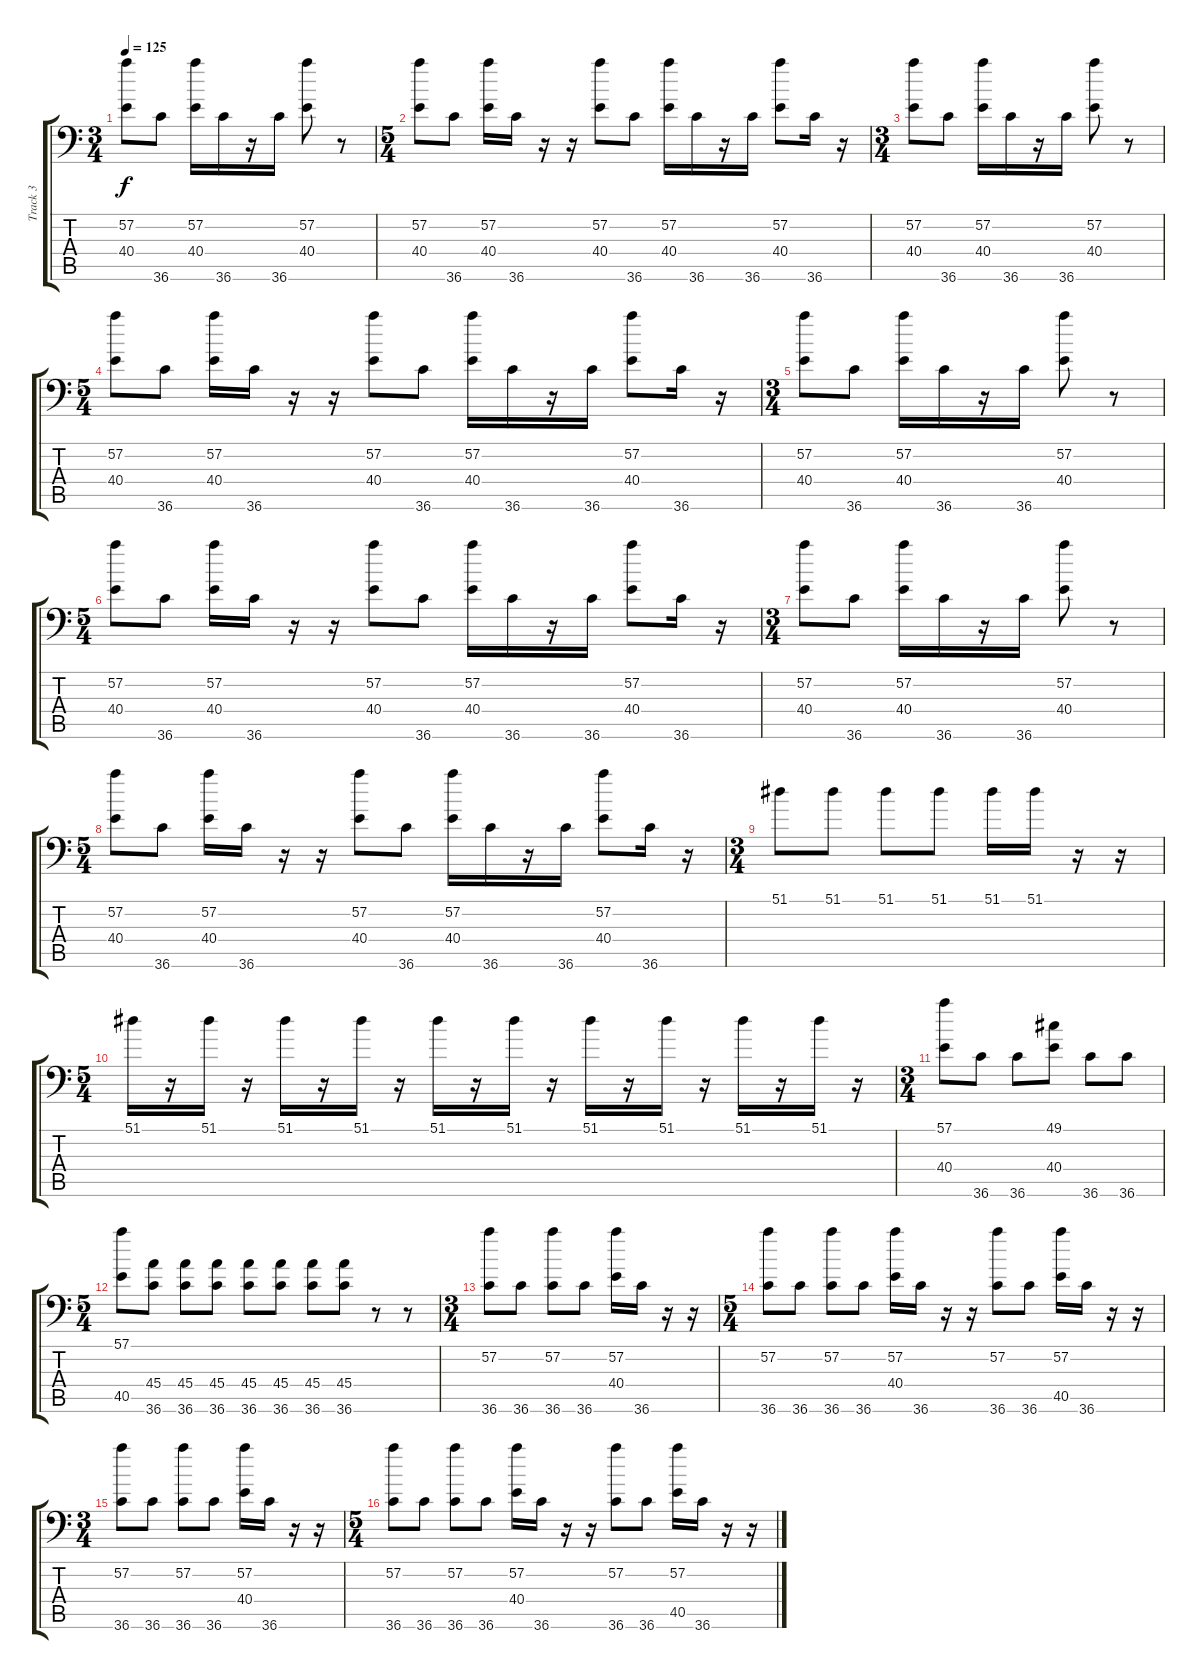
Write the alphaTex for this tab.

\track ("Track 3" "Track 3") {instrument acousticgrandpiano}
\staff {score tabs}
\tuning (C-1 C-1 C-1 C-1 C-1 C-1) {hide}
\ts (3 4)
\tempo 125
\clef f4
\ks c
(57.2 40.4).8{dy f} 36.6.8 (57.2 40.4).16 36.6.16 r.16 36.6.16 (57.2 40.4).8 r.8 |
\ts (5 4)
(57.2 40.4).8 36.6.8 (57.2 40.4).16 36.6.16 r.16 r.16 (57.2 40.4).8 36.6.8 (57.2 40.4).16 36.6.16 r.16 36.6.16 (57.2 40.4).8 36.6.16 r.16 |
\ts (3 4)
(57.2 40.4).8 36.6.8 (57.2 40.4).16 36.6.16 r.16 36.6.16 (57.2 40.4).8 r.8 |
\ts (5 4)
(57.2 40.4).8 36.6.8 (57.2 40.4).16 36.6.16 r.16 r.16 (57.2 40.4).8 36.6.8 (57.2 40.4).16 36.6.16 r.16 36.6.16 (57.2 40.4).8 36.6.16 r.16 |
\ts (3 4)
(57.2 40.4).8 36.6.8 (57.2 40.4).16 36.6.16 r.16 36.6.16 (57.2 40.4).8 r.8 |
\ts (5 4)
(57.2 40.4).8 36.6.8 (57.2 40.4).16 36.6.16 r.16 r.16 (57.2 40.4).8 36.6.8 (57.2 40.4).16 36.6.16 r.16 36.6.16 (57.2 40.4).8 36.6.16 r.16 |
\ts (3 4)
(57.2 40.4).8 36.6.8 (57.2 40.4).16 36.6.16 r.16 36.6.16 (57.2 40.4).8 r.8 |
\ts (5 4)
(57.2 40.4).8 36.6.8 (57.2 40.4).16 36.6.16 r.16 r.16 (57.2 40.4).8 36.6.8 (57.2 40.4).16 36.6.16 r.16 36.6.16 (57.2 40.4).8 36.6.16 r.16 |
\ts (3 4)
51.1.8 51.1.8 51.1.8 51.1.8 51.1.16 51.1.16 r.16 r.16 |
\ts (5 4)
51.1.16 r.16 51.1.16 r.16 51.1.16 r.16 51.1.16 r.16 51.1.16 r.16 51.1.16 r.16 51.1.16 r.16 51.1.16 r.16 51.1.16 r.16 51.1.16 r.16 |
\ts (3 4)
(57.1 40.4).8 36.6.8 36.6.8 (49.1 40.4).8 36.6.8 36.6.8 |
\ts (5 4)
(57.1 40.5).8 (45.4 36.6).8 (45.4 36.6).8 (45.4 36.6).8 (45.4 36.6).8 (45.4 36.6).8 (45.4 36.6).8 (45.4 36.6).8 r.8 r.8 |
\ts (3 4)
(57.2 36.6).8 36.6.8 (57.2 36.6).8 36.6.8 (57.2 40.4).16 36.6.16 r.16 r.16 |
\ts (5 4)
(57.2 36.6).8 36.6.8 (57.2 36.6).8 36.6.8 (57.2 40.4).16 36.6.16 r.16 r.16 (57.2 36.6).8 36.6.8 (57.2 40.5).16 36.6.16 r.16 r.16 |
\ts (3 4)
(57.2 36.6).8 36.6.8 (57.2 36.6).8 36.6.8 (57.2 40.4).16 36.6.16 r.16 r.16 |
\ts (5 4)
(57.2 36.6).8 36.6.8 (57.2 36.6).8 36.6.8 (57.2 40.4).16 36.6.16 r.16 r.16 (57.2 36.6).8 36.6.8 (57.2 40.5).16 36.6.16 r.16 r.16
